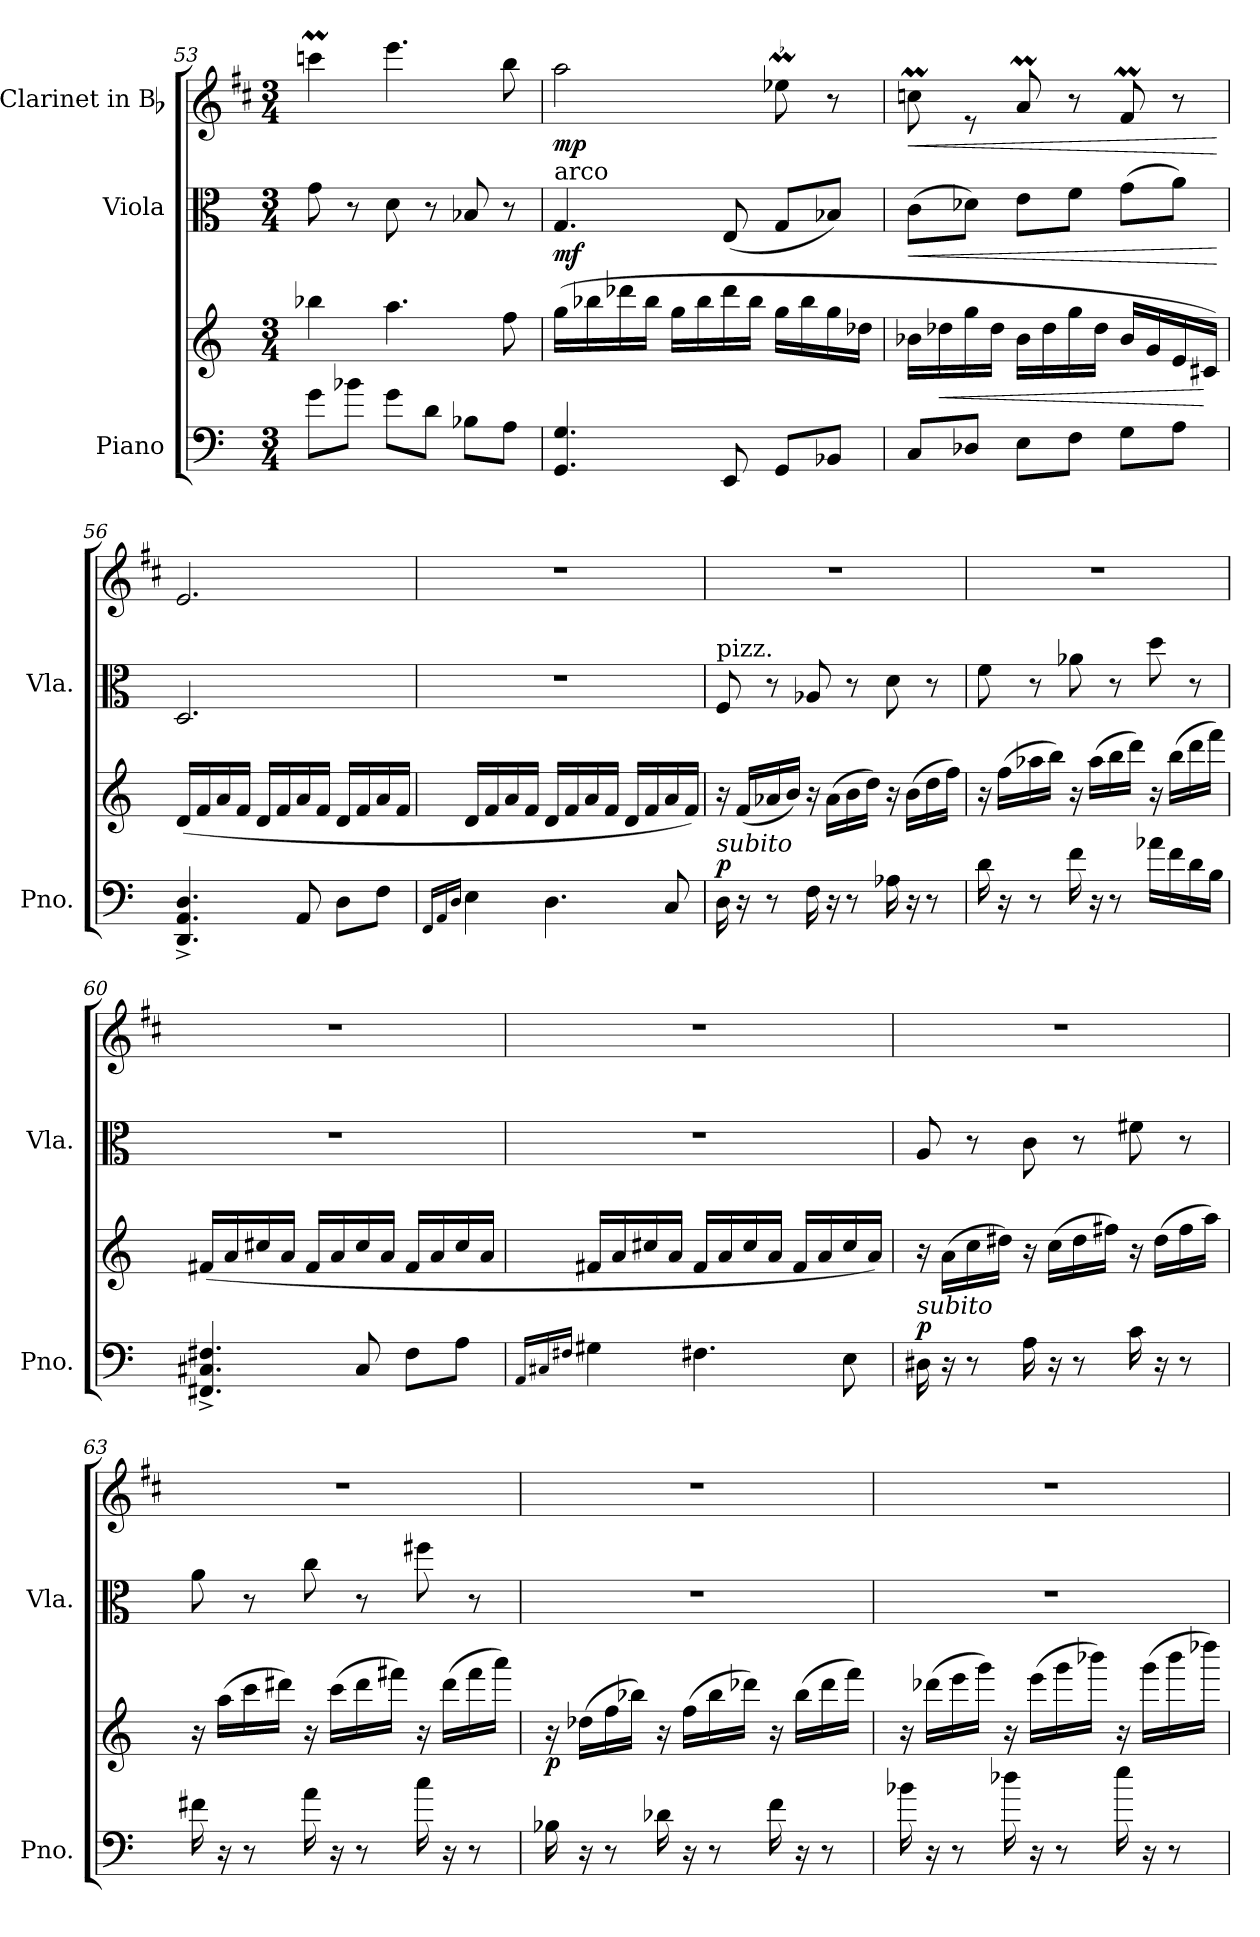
**kern	**kern	**dynam	**kern	**dynam	**kern	**dynam
*part3	*part3	*part3	*part2	*part2	*part1	*part1
*staff4	*staff3	*staff3/4	*staff2	*staff2	*staff1	*staff1
*I"Piano	*	*	*I"Viola	*	*I"Clarinet in Bb	*
*I'Pno.	*	*	*I'Vla.	*	*	*
*clefF4	*clefG2	*	*clefC3	*	*clefG2	*
*	*	*	*	*	*ITrd1c2	*
*k[]	*k[]	*	*k[]	*	*k[]	*
*C:	*C:	*	*C:	*	*C:	*
*M3/4	*M3/4	*	*M3/4	*	*M3/4	*
=53	=53	=53	=53	=53	=53	=53
8g\L	4bb-X\	.	8g\	.	4bb-XM\	.
8b-X\J	.	.	8r	.	.	.
8g\L	4.aa\	.	8d\	.	4.ddd\	.
8d\J	.	.	8r	.	.	.
8B-X\L	.	.	8B-X/	.	.	.
8A\J	8ff\	.	8r	.	8aa\	.
!!LO:LB:g=z
=54	=54	=54	=54	=54	=54	=54
!	!	!	!LO:TX:a:t=arco	!	!	!
!	!	!LO:DY:b=2	!	!	!	!
!	!	!LO:DY:n=1:b	!	!LO:DY:b	!	!LO:DY:b
4.GG/ 4.G/	(>16gg\LL	mf p	4.G/	mf	2gg\	mp
.	16bb-X\	.	.	.	.	.
.	16ddd-X\	.	.	.	.	.
.	16bb-\JJ	.	.	.	.	.
.	16gg\LL	.	.	.	.	.
.	16bb-\	.	.	.	.	.
8EE/	16ddd-\	.	(<8E/	.	.	.
.	16bb-\JJ	.	.	.	.	.
8GG/L	16gg\LL	.	8G/L	.	8dd-XM\	.
.	16bb-\	.	.	.	.	.
8BB-X/J	16gg\	.	8B-X/J)	.	8r	.
.	16dd-X\JJ	.	.	.	.	.
=55	=55	=55	=55	=55	=55	=55
!	!	!	!	!LO:HP:b	!	!LO:HP:b
8C/L	16b-X\LL	.	(>8c\L	<	8b-XM\	<
!	!	!LO:HP:b	!	!	!	!
.	16dd-X\	<	.	.	.	.
8D-X/J	16gg\	.	8d-X\J)	.	8rd	.
.	16dd-\JJ	.	.	.	.	.
8E\L	16b-\LL	.	8e\L	.	8gM/	.
.	16dd-\	.	.	.	.	.
8F\J	16gg\	.	8f\J	.	8r	.
.	16dd-\JJ	.	.	.	.	.
8G\L	16b-/LL	.	(>8g\L	.	8em/	.
.	16g/	.	.	.	.	.
8A\J	16e/	.	8a\J)	.	8r	.
.	16c#X/JJ)	[	.	.	.	.
.	.	.	.	[	.	[
=56	=56	=56	=56	=56	=56	=56
!	!	!LO:DY:b=2	!	!	!	!
!	!	!LO:DY:n=1:b	!	!	!	!
4.DD/^< 4.AA/^< 4.D/^<	(<16d/LL	f mp	2.D/	.	2.d/	.
.	16f/	.	.	.	.	.
.	16a/	.	.	.	.	.
.	16f/JJ	.	.	.	.	.
.	16d/LL	.	.	.	.	.
.	16f/	.	.	.	.	.
8AA/	16a/	.	.	.	.	.
.	16f/JJ	.	.	.	.	.
8D\L	16d/LL	.	.	.	.	.
.	16f/	.	.	.	.	.
8F\J	16a/	.	.	.	.	.
.	16f/JJ	.	.	.	.	.
!!LO:PB:g=z
=57	=57	=57	=57	=57	=57	=57
16qFF/LL	.	.	.	.	.	.
16qAA/	.	.	.	.	.	.
16qD/JJ	.	.	.	.	.	.
4E\	16d/LL	.	2.r	.	2.r	.
.	16f/	.	.	.	.	.
.	16a/	.	.	.	.	.
.	16f/JJ	.	.	.	.	.
4.D\	16d/LL	.	.	.	.	.
.	16f/	.	.	.	.	.
.	16a/	.	.	.	.	.
.	16f/JJ	.	.	.	.	.
.	16d/LL	.	.	.	.	.
.	16f/	.	.	.	.	.
8C/	16a/	.	.	.	.	.
.	16f/JJ)	.	.	.	.	.
=58	=58	=58	=58	=58	=58	=58
!	!	!	!LO:TX:a:t=pizz.	!	!	!
!LO:TX:a:i:t=subito	!	!	!	!	!	!
!	!	!LO:DY:a=2	!	!	!	!
16D\	16r	p	8F/	.	2.r	.
16r	(<16f/LL	.	.	.	.	.
8r	16a-X/	.	8r	.	.	.
.	16b/JJ)	.	.	.	.	.
16F\	16r	.	8A-X/	.	.	.
16r	(>16a-\LL	.	.	.	.	.
8r	16b\	.	8r	.	.	.
.	16dd\JJ)	.	.	.	.	.
16A-X\	16r	.	8d\	.	.	.
16r	(>16b\LL	.	.	.	.	.
8r	16dd\	.	8r	.	.	.
.	16ff\JJ)	.	.	.	.	.
=59	=59	=59	=59	=59	=59	=59
16d\	16r	.	8f\	.	2.r	.
16r	(>16ff\LL	.	.	.	.	.
8r	16aa-X\	.	8r	.	.	.
.	16bb\JJ)	.	.	.	.	.
16f\	16r	.	8a-X\	.	.	.
16r	(>16aa-\LL	.	.	.	.	.
8r	16bb\	.	8r	.	.	.
.	16ddd\JJ)	.	.	.	.	.
16a-X\LL	16r	.	8dd\	.	.	.
16f\	(>16bb\LL	.	.	.	.	.
16d\	16ddd\	.	8r	.	.	.
16B\JJ	16fff\JJ)	.	.	.	.	.
!!LO:LB:g=z
=60	=60	=60	=60	=60	=60	=60
!	!	!LO:DY:b=2	!	!	!	!
!	!	!LO:DY:n=1:b	!	!	!	!
4.FF#X/^< 4.C#X/^< 4.F#X/^<	(<16f#X/LL	f mp	2.r	.	2.r	.
.	16a/	.	.	.	.	.
.	16cc#X/	.	.	.	.	.
.	16a/JJ	.	.	.	.	.
.	16f#/LL	.	.	.	.	.
.	16a/	.	.	.	.	.
8C#/	16cc#/	.	.	.	.	.
.	16a/JJ	.	.	.	.	.
8F#\L	16f#/LL	.	.	.	.	.
.	16a/	.	.	.	.	.
8A\J	16cc#/	.	.	.	.	.
.	16a/JJ	.	.	.	.	.
=61	=61	=61	=61	=61	=61	=61
16qAA/LL	.	.	.	.	.	.
16qC#X/	.	.	.	.	.	.
16qF#X/JJ	.	.	.	.	.	.
4G#X\	16f#X/LL	.	2.r	.	2.r	.
.	16a/	.	.	.	.	.
.	16cc#X/	.	.	.	.	.
.	16a/JJ	.	.	.	.	.
4.F#\	16f#/LL	.	.	.	.	.
.	16a/	.	.	.	.	.
.	16cc#/	.	.	.	.	.
.	16a/JJ	.	.	.	.	.
.	16f#/LL	.	.	.	.	.
.	16a/	.	.	.	.	.
8E\	16cc#/	.	.	.	.	.
.	16a/JJ)	.	.	.	.	.
=62	=62	=62	=62	=62	=62	=62
!LO:TX:a:i:t=subito	!	!	!	!	!	!
!	!	!LO:DY:a=2	!	!	!	!
16D#X\	16r	p	8A/	.	2.r	.
16r	(>16a\LL	.	.	.	.	.
8r	16cc\	.	8r	.	.	.
.	16dd#X\JJ)	.	.	.	.	.
16A\	16r	.	8c\	.	.	.
16r	(>16cc\LL	.	.	.	.	.
8r	16dd#\	.	8r	.	.	.
.	16ff#X\JJ)	.	.	.	.	.
16c\	16r	.	8f#X\	.	.	.
16r	(>16dd#\LL	.	.	.	.	.
8r	16ff#\	.	8r	.	.	.
.	16aa\JJ)	.	.	.	.	.
!!LO:PB:g=z
=63	=63	=63	=63	=63	=63	=63
16f#X\	16r	.	8a\	.	2.r	.
16r	(>16aa\LL	.	.	.	.	.
8r	16ccc\	.	8r	.	.	.
.	16ddd#X\JJ)	.	.	.	.	.
16a\	16r	.	8cc\	.	.	.
16r	(>16ccc\LL	.	.	.	.	.
8r	16ddd#\	.	8r	.	.	.
.	16fff#X\JJ)	.	.	.	.	.
16cc\	16r	.	8ff#X\	.	.	.
16r	(>16ddd#\LL	.	.	.	.	.
8r	16fff#\	.	8r	.	.	.
.	16aaa\JJ)	.	.	.	.	.
=64	=64	=64	=64	=64	=64	=64
!	!	!LO:DY:b	!	!	!	!
16B-X\	16r	p	2.r	.	2.r	.
16r	(>16dd-X\LL	.	.	.	.	.
8r	16ff\	.	.	.	.	.
.	16bb-X\JJ)	.	.	.	.	.
16d-X\	16r	.	.	.	.	.
16r	(>16ff\LL	.	.	.	.	.
8r	16bb-\	.	.	.	.	.
.	16ddd-X\JJ)	.	.	.	.	.
16f\	16r	.	.	.	.	.
16r	(>16bb-\LL	.	.	.	.	.
8r	16ddd-\	.	.	.	.	.
.	16fff\JJ)	.	.	.	.	.
!!LO:LB:g=z
=65	=65	=65	=65	=65	=65	=65
16b-X\	16r	.	2.r	.	2.r	.
16r	(>16ddd-X\LL	.	.	.	.	.
8r	16eee\	.	.	.	.	.
.	16ggg\JJ)	.	.	.	.	.
16dd-X\	16r	.	.	.	.	.
16r	(>16eee\LL	.	.	.	.	.
8r	16ggg\	.	.	.	.	.
.	16bbb-X\JJ)	.	.	.	.	.
16ee\	16r	.	.	.	.	.
16r	(>16ggg\LL	.	.	.	.	.
8r	16bbb-\	.	.	.	.	.
.	16dddd-X\JJ)	.	.	.	.	.
=	=	=	=	=	=	=
*-	*-	*-	*-	*-	*-	*-
